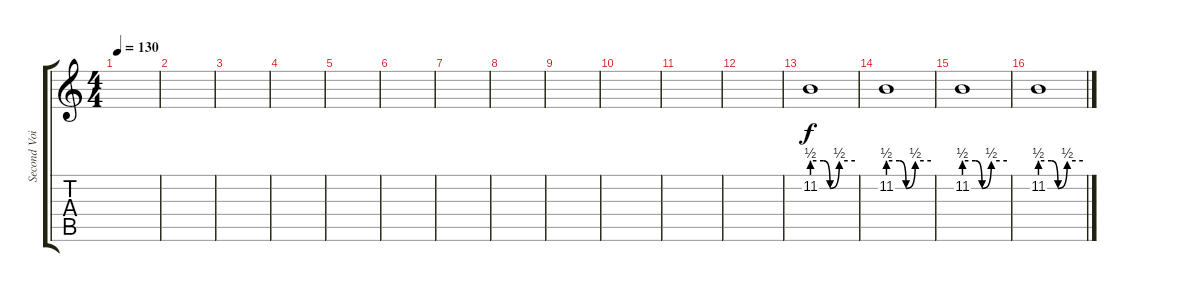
\track ("Second Voice (female) " "Second Voi") {instrument choiraahs}
\staff {score tabs}
\tuning (E4 B3 G3 D3 A2 E2) {hide}
\ts (4 4)
\tempo 130
\clef g2
\ks c
|
|
|
|
|
|
|
|
|
|
|
|
11.2{be (custom 0 2 16 2 25 0 38 2 60 2)}.1 |
11.2{be (custom 0 2 16 2 25 0 38 2 60 2)}.1 |
11.2{be (custom 0 2 16 2 25 0 38 2 60 2)}.1 |
11.2{be (custom 0 2 16 2 25 0 38 2 60 2)}.1
